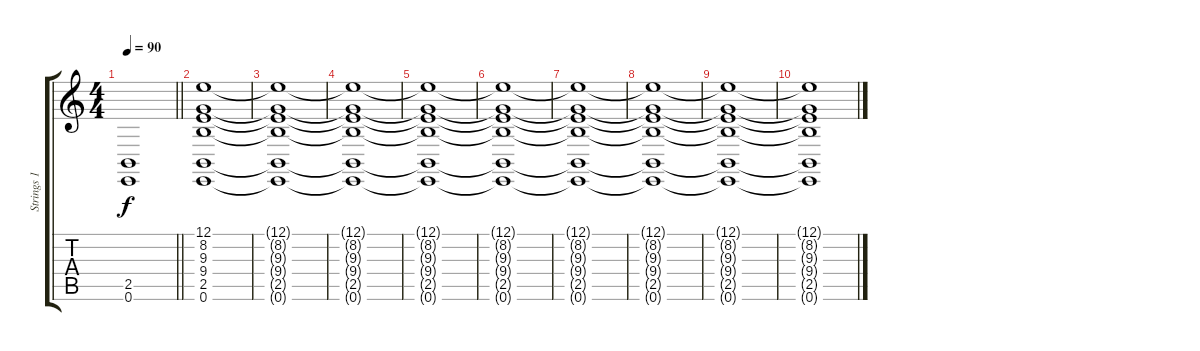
\track ("Strings 1" "Strings 1") {instrument stringensemble2}
\staff {score tabs}
\tuning (E4 B3 G3 D3 A2 E2) {hide}
\ts (4 4)
\tempo 90
\clef g2
\barLineRight lightlight
\ks c
(2.5{t} 0.6{t}).1{dy f} |
\section ("" "")
(12.1 8.2 9.3 9.4 2.5 0.6).1 |
(12.1{t} 8.2{t} 9.3{t} 9.4{t} 2.5{t} 0.6{t}).1 |
(12.1{t} 8.2{t} 9.3{t} 9.4{t} 2.5{t} 0.6{t}).1 |
(12.1{t} 8.2{t} 9.3{t} 9.4{t} 2.5{t} 0.6{t}).1 |
(12.1{t} 8.2{t} 9.3{t} 9.4{t} 2.5{t} 0.6{t}).1 |
(12.1{t} 8.2{t} 9.3{t} 9.4{t} 2.5{t} 0.6{t}).1 |
(12.1{t} 8.2{t} 9.3{t} 9.4{t} 2.5{t} 0.6{t}).1 |
(12.1{t} 8.2{t} 9.3{t} 9.4{t} 2.5{t} 0.6{t}).1 |
(12.1{t} 8.2{t} 9.3{t} 9.4{t} 2.5{t} 0.6{t}).1
